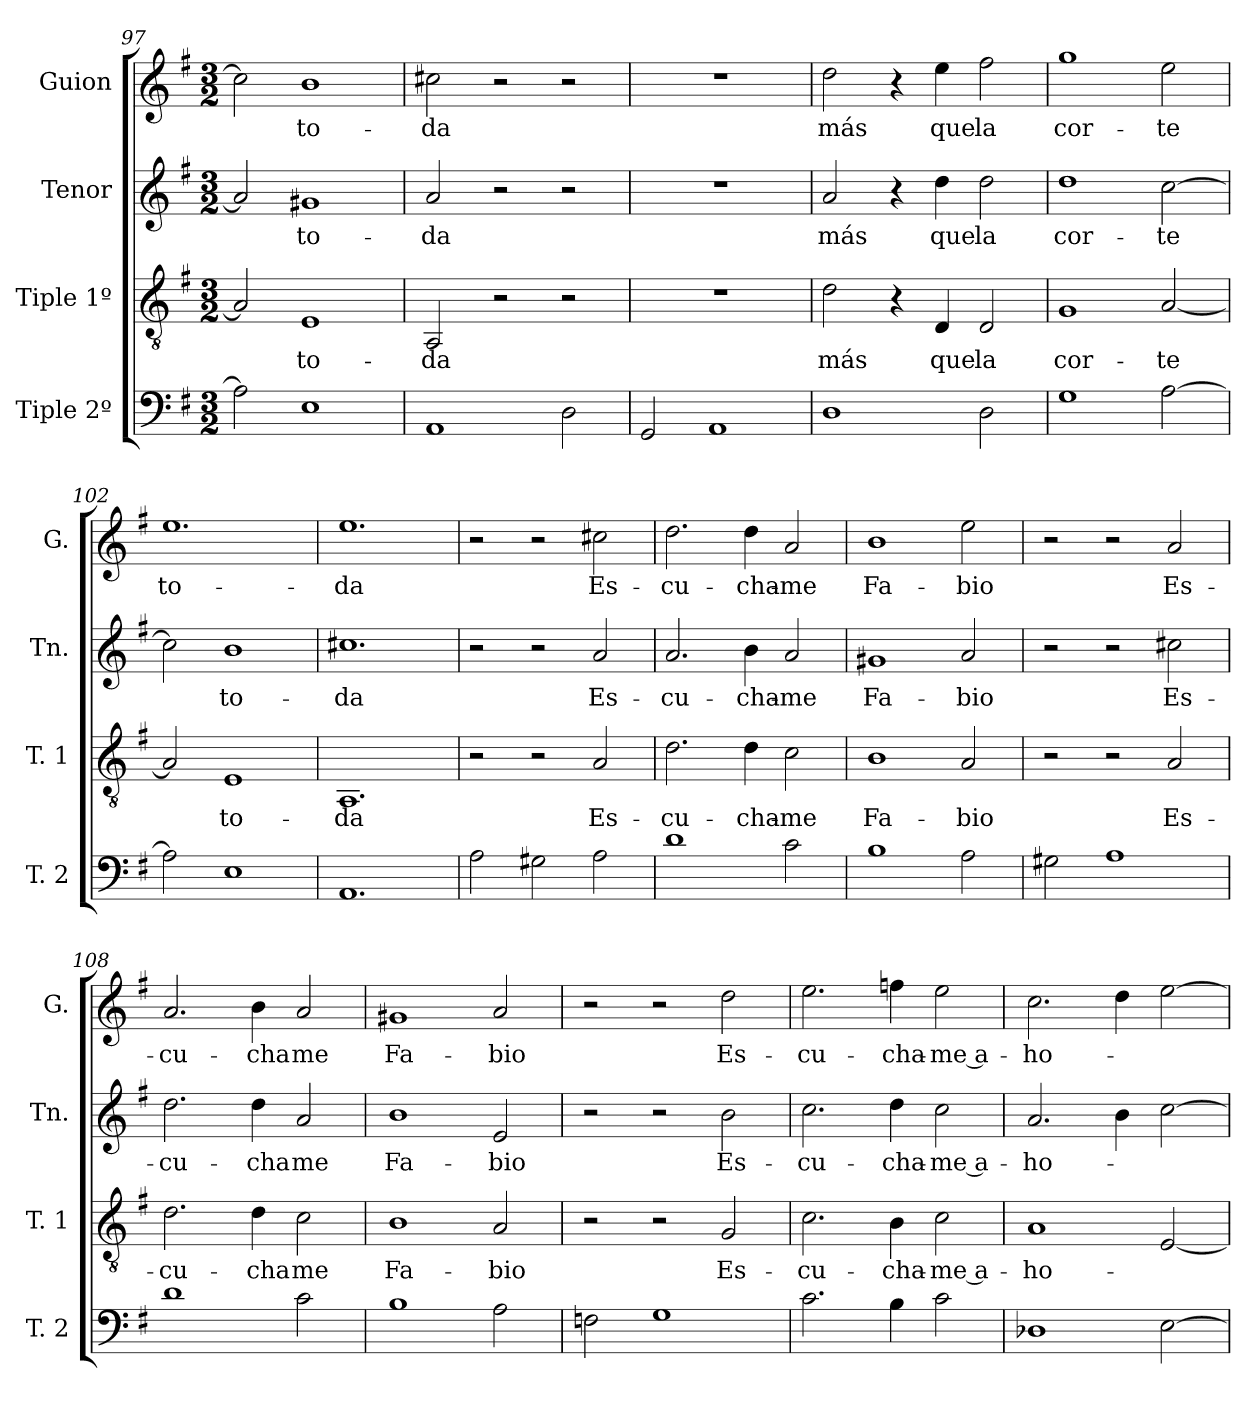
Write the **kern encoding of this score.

**kern	**kern	**text	**kern	**text	**kern	**text
*part4	*part3	*part3	*part2	*part2	*part1	*part1
*staff4	*staff3	*staff3	*staff2	*staff2	*staff1	*staff1
*I"Tiple 2º	*I"Tiple 1º	*	*I"Tenor	*	*I"Guion	*
*I'T. 2	*I'T. 1	*	*I'Tn.	*	*I'G.	*
*clefF4	*clefGv2	*	*clefG2	*	*clefG2	*
*k[f#]	*k[f#]	*	*k[f#]	*	*k[f#]	*
*M3/2	*M3/2	*	*M3/2	*	*M3/2	*
=97	=97	=97	=97	=97	=97	=97
2A]	2A]	.	2a]	.	2cc]	.
1E	1E	to-	1g#X	to-	1b	to-
=98	=98	=98	=98	=98	=98	=98
1AA	2AA	-da	2a	-da	2cc#X	-da
.	2r	.	2r	.	2r	.
2D	2r	.	2r	.	2r	.
=99	=99	=99	=99	=99	=99	=99
2GG	1.r	.	1.r	.	1.r	.
1AA	.	.	.	.	.	.
=100	=100	=100	=100	=100	=100	=100
1D	2d	más	2a	más	2dd	más
.	4r	.	4r	.	4r	.
.	4D	que	4dd	que	4ee	que
2D	2D	la	2dd	la	2ff#	la
=101	=101	=101	=101	=101	=101	=101
1G	1G	cor-	1dd	cor-	1gg	cor-
[2A	[2A	-te	[2cc	-te	2ee	-te
=102	=102	=102	=102	=102	=102	=102
2A]	2A]	.	2cc]	.	1.ee	to-
1E	1E	to-	1b	to-	.	.
=103	=103	=103	=103	=103	=103	=103
1.AA	1.AA	-da	1.cc#X	-da	1.ee	-da
!!LO:LB:g=z
=104	=104	=104	=104	=104	=104	=104
2A	2r	.	2r	.	2r	.
2G#X	2r	.	2r	.	2r	.
2A	2A	Es-	2a	Es-	2cc#X	Es-
=105	=105	=105	=105	=105	=105	=105
1d	2.d	-cu-	2.a	-cu-	2.dd	-cu-
.	4d	-cha-	4b	-cha-	4dd	-cha-
2c	2c	-me	2a	-me	2a	-me
=106	=106	=106	=106	=106	=106	=106
1B	1B	Fa-	1g#X	Fa-	1b	Fa-
2A	2A	-bio	2a	-bio	2ee	-bio
=107	=107	=107	=107	=107	=107	=107
2G#X	2r	.	2r	.	2r	.
1A	2r	.	2r	.	2r	.
.	2A	Es-	2cc#X	Es-	2a	Es-
=108	=108	=108	=108	=108	=108	=108
1d	2.d	-cu-	2.dd	-cu-	2.a	-cu-
.	4d	-cha	4dd	-cha	4b	-cha
2c	2c	me	2a	me	2a	me
=109	=109	=109	=109	=109	=109	=109
1B	1B	Fa-	1b	Fa-	1g#X	Fa-
2A	2A	-bio	2e	-bio	2a	-bio
=110	=110	=110	=110	=110	=110	=110
2Fn	2r	.	2r	.	2r	.
1G	2r	.	2r	.	2r	.
.	2G	Es-	2b	Es-	2dd	Es-
=111	=111	=111	=111	=111	=111	=111
2.c	2.c	-cu-	2.cc	-cu-	2.ee	-cu-
4B	4B	-cha-	4dd	-cha-	4ffn	-cha-
2c	2c	-me a-	2cc	-me a-	2ee	-me a-
=112	=112	=112	=112	=112	=112	=112
1D-X	1A	-ho-	2.a	-ho-	2.cc	-ho-
.	.	.	4b	.	4dd	.
[2E	[2E	.	[2cc	.	[2ee	.
=	=	=	=	=	=	=
*-	*-	*-	*-	*-	*-	*-
